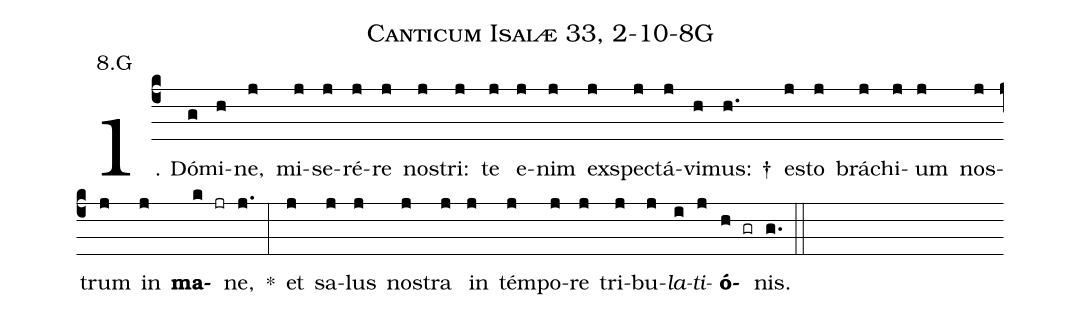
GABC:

name: Canticum Isaiæ 33, 2-10-8G;
annotation: 8.G;
%%
(c4)1. Dó(g)mi(h)ne,(j) mi(j)se(j)ré(j)re(j) nos(j)tri:(j) te(j) e(j)nim(j) ex(j)spec(j)tá(j)vi(h)mus: †(h.) es(j)to(j) brá(j)chi(j)um(j) nos(j)trum(j) in(j) <b>ma</b>(k jr)ne,(j.) *(:) et(j) sa(j)lus(j) nos(j)tra(j) in(j) tém(j)po(j)re(j) tri(j)bu(j)<i>la</i>(i)<i>ti</i>(j)<b>ó</b>(h gr)nis.(g.) (::)
